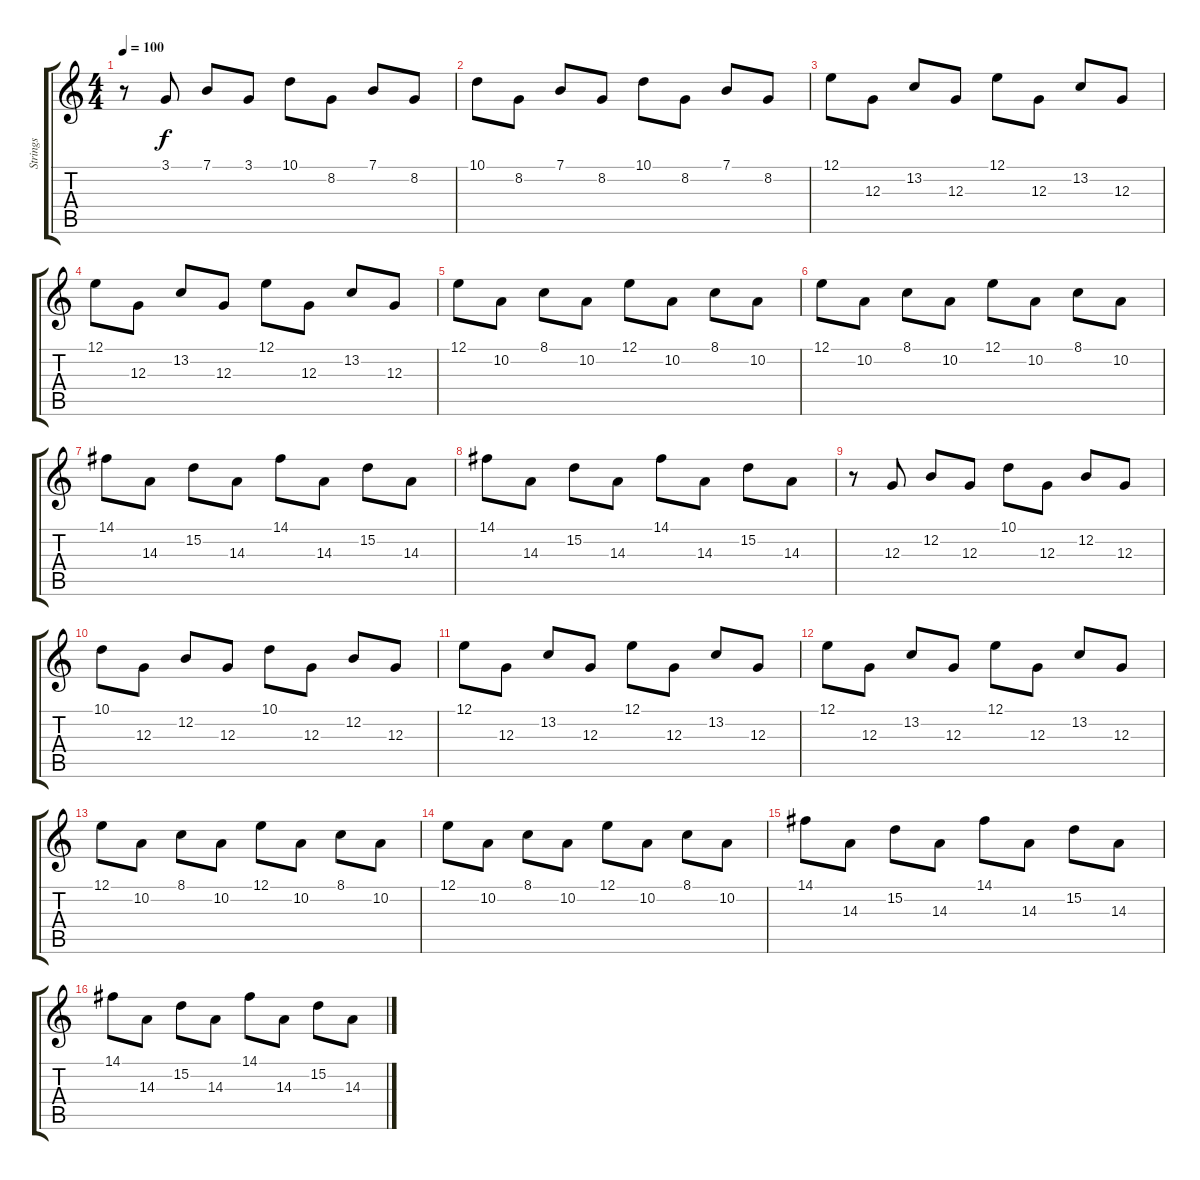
\track ("Strings" "Strings") {instrument stringensemble2}
\staff {score tabs}
\tuning (E4 B3 G3 D3 A2 E2) {hide}
\ts (4 4)
\tempo 100
\clef g2
\ks c
r.8{dy f} 3.1.8 7.1.8{volume 7 instrument orchestralharp} 3.1.8 10.1.8 8.2.8 7.1.8 8.2.8 |
10.1.8 8.2.8 7.1.8 8.2.8 10.1.8 8.2.8 7.1.8 8.2.8 |
12.1.8 12.3.8 13.2.8 12.3.8 12.1.8 12.3.8 13.2.8 12.3.8 |
12.1.8 12.3.8 13.2.8 12.3.8 12.1.8 12.3.8 13.2.8 12.3.8 |
12.1.8 10.2.8 8.1.8 10.2.8 12.1.8 10.2.8 8.1.8 10.2.8 |
12.1.8 10.2.8 8.1.8 10.2.8 12.1.8 10.2.8 8.1.8 10.2.8 |
14.1.8 14.3.8 15.2.8 14.3.8 14.1.8 14.3.8 15.2.8 14.3.8 |
14.1.8 14.3.8 15.2.8 14.3.8 14.1.8 14.3.8 15.2.8 14.3.8 |
r.8 12.3.8 12.2.8 12.3.8 10.1.8 12.3.8 12.2.8 12.3.8 |
10.1.8 12.3.8 12.2.8 12.3.8 10.1.8 12.3.8 12.2.8 12.3.8 |
12.1.8 12.3.8 13.2.8 12.3.8 12.1.8 12.3.8 13.2.8 12.3.8 |
12.1.8 12.3.8 13.2.8 12.3.8 12.1.8 12.3.8 13.2.8 12.3.8 |
12.1.8 10.2.8 8.1.8 10.2.8 12.1.8 10.2.8 8.1.8 10.2.8 |
12.1.8 10.2.8 8.1.8 10.2.8 12.1.8 10.2.8 8.1.8 10.2.8 |
14.1.8 14.3.8 15.2.8 14.3.8 14.1.8 14.3.8 15.2.8 14.3.8 |
14.1.8 14.3.8 15.2.8 14.3.8 14.1.8 14.3.8 15.2.8 14.3.8
